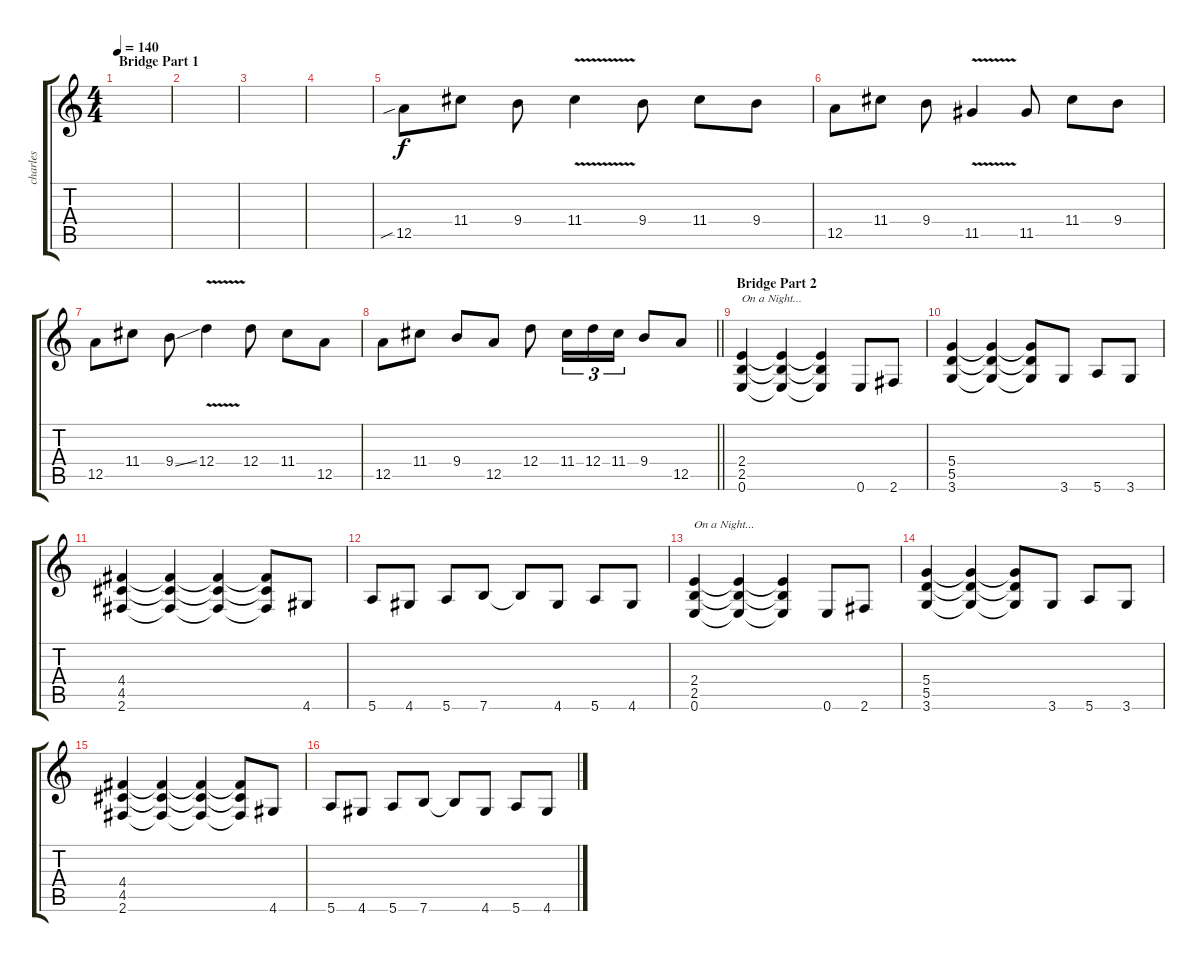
\track ("charles" "charles") {instrument distortionguitar}
\staff {score tabs}
\tuning (E4 B3 G3 D3 A2 E2) {hide}
\ts (4 4)
\section ("" "Bridge Part 1")
\tempo 140
\clef g2
\ks c
|
|
|
|
12.5{sib}.8 11.4.8 9.4.8 11.4{v}.4 9.4.8 11.4.8 9.4.8 |
12.5.8 11.4.8 9.4.8 11.5{v}.4 11.5.8 11.4.8 9.4.8 |
12.5.8 11.4.8 9.4{ss}.8 12.4{v}.4 12.4.8 11.4.8 12.5.8 |
\barLineRight lightlight
12.5.8 11.4.8 9.4.8 12.5.8 12.4.8 11.4.16{tu (3 2)} 12.4.16{tu (3 2)} 11.4.16{tu (3 2)} 9.4.8 12.5.8 |
\section ("" "Bridge Part 2")
(2.4 2.5 0.6).4{txt "On a Night..."} (2.4{t} 2.5{t} 0.6{t}).4 (2.4{t} 2.5{t} 0.6{t}).4 0.6.8 2.6.8 |
(5.4 5.5 3.6).4 (5.4{t} 5.5{t} 3.6{t}).4 (5.4{t} 5.5{t} 3.6{t}).8 3.6.8 5.6.8 3.6.8 |
(4.4 4.5 2.6).4 (4.4{t} 4.5{t} 2.6{t}).4 (4.4{t} 4.5{t} 2.6{t}).4 (4.4{t} 4.5{t} 2.6{t}).8 4.6.8 |
5.6.8 4.6.8 5.6.8 7.6.8 7.6{t}.8 4.6.8 5.6.8 4.6.8 |
(2.4 2.5 0.6).4{txt "On a Night..."} (2.4{t} 2.5{t} 0.6{t}).4 (2.4{t} 2.5{t} 0.6{t}).4 0.6.8 2.6.8 |
(5.4 5.5 3.6).4 (5.4{t} 5.5{t} 3.6{t}).4 (5.4{t} 5.5{t} 3.6{t}).8 3.6.8 5.6.8 3.6.8 |
(4.4 4.5 2.6).4 (4.4{t} 4.5{t} 2.6{t}).4 (4.4{t} 4.5{t} 2.6{t}).4 (4.4{t} 4.5{t} 2.6{t}).8 4.6.8 |
5.6.8 4.6.8 5.6.8 7.6.8 7.6{t}.8 4.6.8 5.6.8 4.6.8
